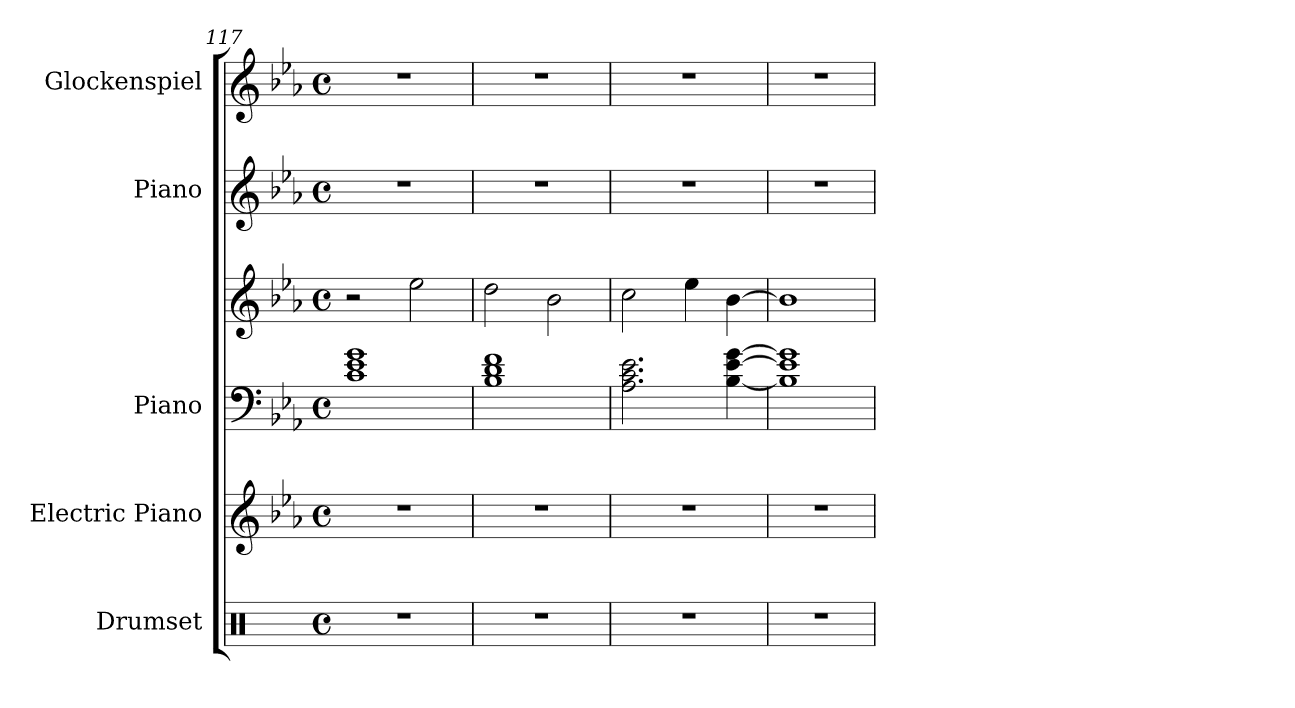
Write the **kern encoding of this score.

**kern	**kern	**kern	**kern	**kern	**kern
*part5	*part4	*part3	*part3	*part2	*part1
*staff6	*staff5	*staff4	*staff3	*staff2	*staff1
*I"Drumset	*I"Electric Piano	*I"Piano	*	*I"Piano	*I"Glockenspiel
*I'Drs.	*I'El. Pno.	*I'Pno.	*	*I'Pno.	*I'Glk.
*clefX	*clefG2	*clefF4	*clefG2	*clefG2	*clefG2
*	*	*	*	*	*ITrd-14c-24
*k[]	*k[b-e-a-]	*k[b-e-a-]	*k[b-e-a-]	*k[b-e-a-]	*k[b-e-a-]
*M4/4	*M4/4	*M4/4	*M4/4	*M4/4	*M4/4
*met(c)	*met(c)	*met(c)	*met(c)	*met(c)	*met(c)
=117	=117	=117	=117	=117	=117
1r	1r	1c 1e- 1g	2r	1r	1r
.	.	.	2ee-\	.	.
=118	=118	=118	=118	=118	=118
1r	1r	1B- 1d 1f	2dd\	1r	1r
.	.	.	2b-\	.	.
=119	=119	=119	=119	=119	=119
1r	1r	2.A-\ 2.c\ 2.e-\	2cc\	1r	1r
.	.	.	4ee-\	.	.
.	.	[4B-\ [4e-\ [4g\	[4b-\	.	.
=120	=120	=120	=120	=120	=120
1r	1r	1B-] 1e-] 1g]	1b-]	1r	1r
=	=	=	=	=	=
*-	*-	*-	*-	*-	*-
